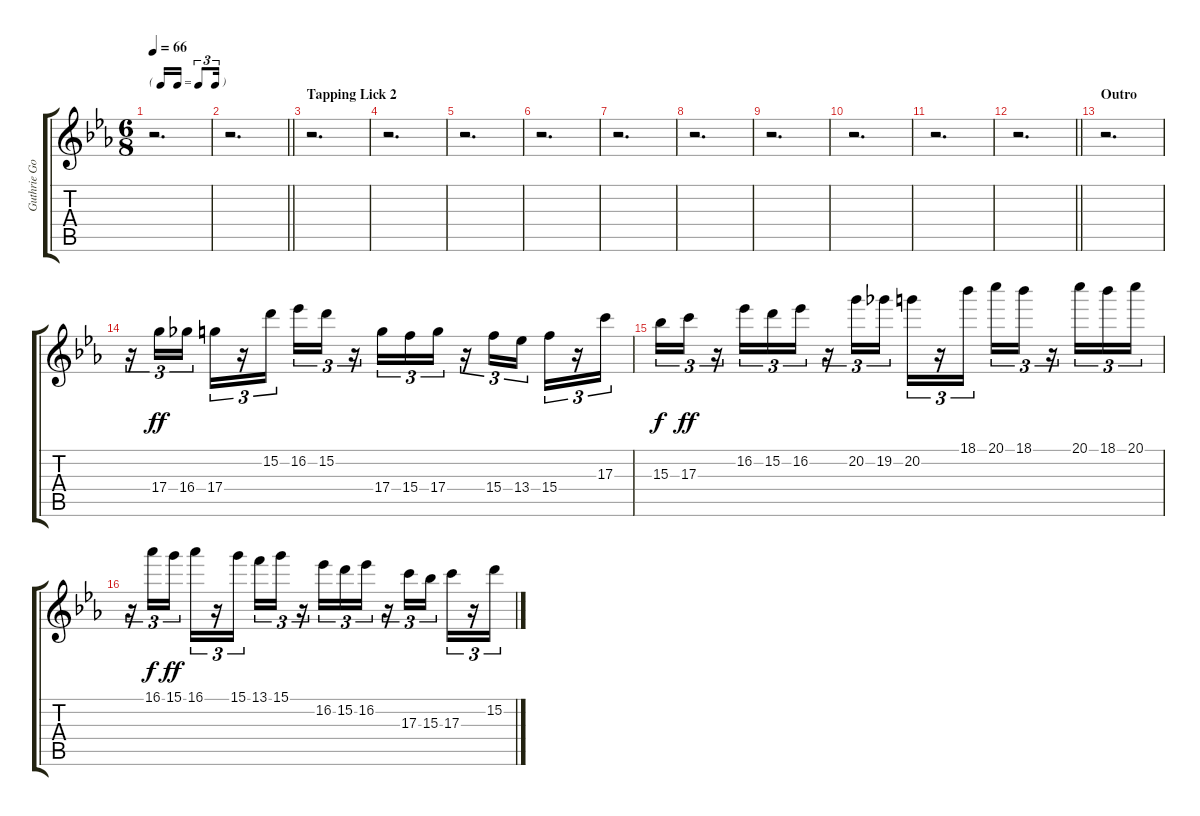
\track ("Guthrie Govan, Lead Guitar L" "Guthrie Go") {instrument overdrivenguitar}
\staff {score tabs}
\tuning (E4 B3 G3 D3 A2 E2) {hide}
\ts (6 8)
\tf triplet16th
\tempo 66
\clef g2
\ks cminor
r.2{d dy ff} |
\barLineRight lightlight
r.2{d} |
\section ("" "Tapping Lick 2")
r.2{d} |
r.2{d} |
r.2{d} |
r.2{d} |
r.2{d} |
r.2{d} |
r.2{d} |
r.2{d} |
r.2{d} |
\barLineRight lightlight
r.2{d} |
\section ("" "Outro")
r.2{d volume 8} |
r.16{tu (3 2) volume 16} 17.4.16{tu (3 2)} 16.4.16{tu (3 2) beam splitsecondary} 17.4.16{tu (3 2)} r.16{tu (3 2)} 15.2.16{tu (3 2) beam splitsecondary} 16.2.16{tu (3 2)} 15.2.16{tu (3 2)} r.16{tu (3 2)} 17.4.16{tu (3 2)} 15.4.16{tu (3 2)} 17.4.16{tu (3 2)} r.16{tu (3 2)} 15.4.16{tu (3 2)} 13.4.16{tu (3 2) beam splitsecondary} 15.4.16{tu (3 2)} r.16{tu (3 2)} 17.3.16{tu (3 2)} |
15.3.16{tu (3 2) dy f} 17.3.16{tu (3 2) dy ff} r.16{tu (3 2)} 16.2.16{tu (3 2)} 15.2.16{tu (3 2)} 16.2.16{tu (3 2)} r.16{tu (3 2)} 20.2.16{tu (3 2)} 19.2.16{tu (3 2)} 20.2.16{tu (3 2)} r.16{tu (3 2)} 18.1.16{tu (3 2) beam splitsecondary} 20.1.16{tu (3 2)} 18.1.16{tu (3 2)} r.16{tu (3 2)} 20.1.16{tu (3 2)} 18.1.16{tu (3 2)} 20.1.16{tu (3 2)} |
r.16{tu (3 2)} 16.1.16{tu (3 2) dy f} 15.1.16{tu (3 2) dy ff beam splitsecondary} 16.1.16{tu (3 2)} r.16{tu (3 2)} 15.1.16{tu (3 2) beam splitsecondary} 13.1.16{tu (3 2)} 15.1.16{tu (3 2)} r.16{tu (3 2)} 16.2.16{tu (3 2)} 15.2.16{tu (3 2)} 16.2.16{tu (3 2)} r.16{tu (3 2)} 17.3.16{tu (3 2)} 15.3.16{tu (3 2) beam splitsecondary} 17.3.16{tu (3 2)} r.16{tu (3 2)} 15.2.16{tu (3 2)}
